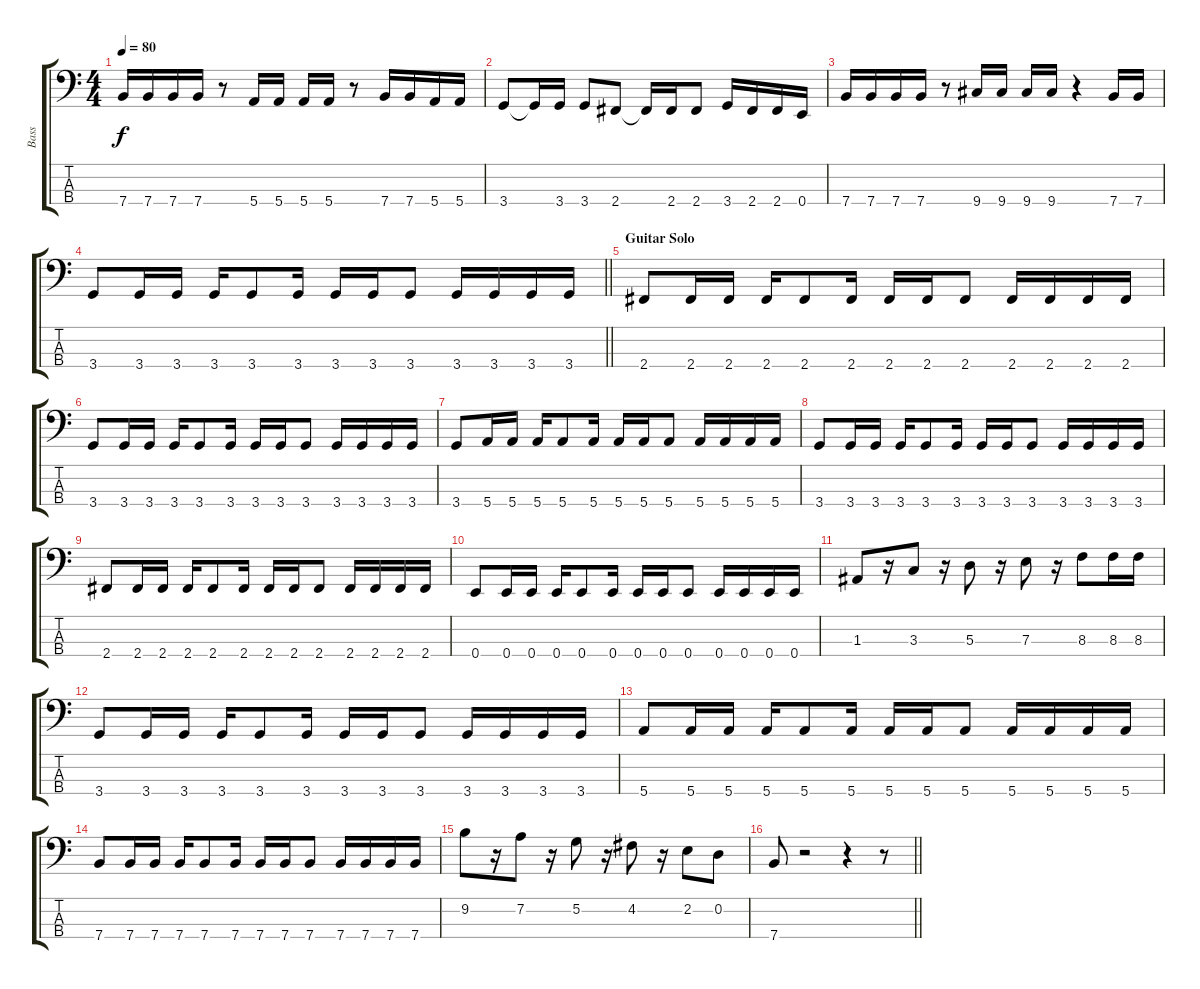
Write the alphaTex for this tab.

\track ("Bass" "Bass") {instrument electricbasspick}
\staff {score tabs}
\tuning (G2 D2 A1 E1) {hide}
\ts (4 4)
\tempo 80
\clef f4
\ks c
7.4.16{dy f} 7.4.16 7.4.16 7.4.16 r.8 5.4.16 5.4.16 5.4.16 5.4.16 r.8 7.4.16 7.4.16 5.4.16 5.4.16 |
3.4.8 3.4{t}.16 3.4.16 3.4.8 2.4.8 2.4{t}.16 2.4.16 2.4.8 3.4.16 2.4.16 2.4.16 0.4.16 |
7.4.16 7.4.16 7.4.16 7.4.16 r.8 9.4.16 9.4.16 9.4.16 9.4.16 r.4 7.4.16 7.4.16 |
\barLineRight lightlight
3.4.8 3.4.16 3.4.16 3.4.16 3.4.8 3.4.16 3.4.16 3.4.16 3.4.8 3.4.16 3.4.16 3.4.16 3.4.16 |
\section ("" "Guitar Solo")
2.4.8 2.4.16 2.4.16 2.4.16 2.4.8 2.4.16 2.4.16 2.4.16 2.4.8 2.4.16 2.4.16 2.4.16 2.4.16 |
3.4.8 3.4.16 3.4.16 3.4.16 3.4.8 3.4.16 3.4.16 3.4.16 3.4.8 3.4.16 3.4.16 3.4.16 3.4.16 |
3.4.8 5.4.16 5.4.16 5.4.16 5.4.8 5.4.16 5.4.16 5.4.16 5.4.8 5.4.16 5.4.16 5.4.16 5.4.16 |
3.4.8 3.4.16 3.4.16 3.4.16 3.4.8 3.4.16 3.4.16 3.4.16 3.4.8 3.4.16 3.4.16 3.4.16 3.4.16 |
2.4.8 2.4.16 2.4.16 2.4.16 2.4.8 2.4.16 2.4.16 2.4.16 2.4.8 2.4.16 2.4.16 2.4.16 2.4.16 |
0.4.8 0.4.16 0.4.16 0.4.16 0.4.8 0.4.16 0.4.16 0.4.16 0.4.8 0.4.16 0.4.16 0.4.16 0.4.16 |
1.3.8 r.16 3.3.8 r.16 5.3.8 r.16 7.3.8 r.16 8.3.8 8.3.16 8.3.16 |
3.4.8 3.4.16 3.4.16 3.4.16 3.4.8 3.4.16 3.4.16 3.4.16 3.4.8 3.4.16 3.4.16 3.4.16 3.4.16 |
5.4.8 5.4.16 5.4.16 5.4.16 5.4.8 5.4.16 5.4.16 5.4.16 5.4.8 5.4.16 5.4.16 5.4.16 5.4.16 |
7.4.8 7.4.16 7.4.16 7.4.16 7.4.8 7.4.16 7.4.16 7.4.16 7.4.8 7.4.16 7.4.16 7.4.16 7.4.16 |
9.2.8 r.16 7.2.8 r.16 5.2.8 r.16 4.2.8 r.16 2.2.8 0.2.8 |
\barLineRight lightlight
7.4.8 r.2 r.4 r.8
